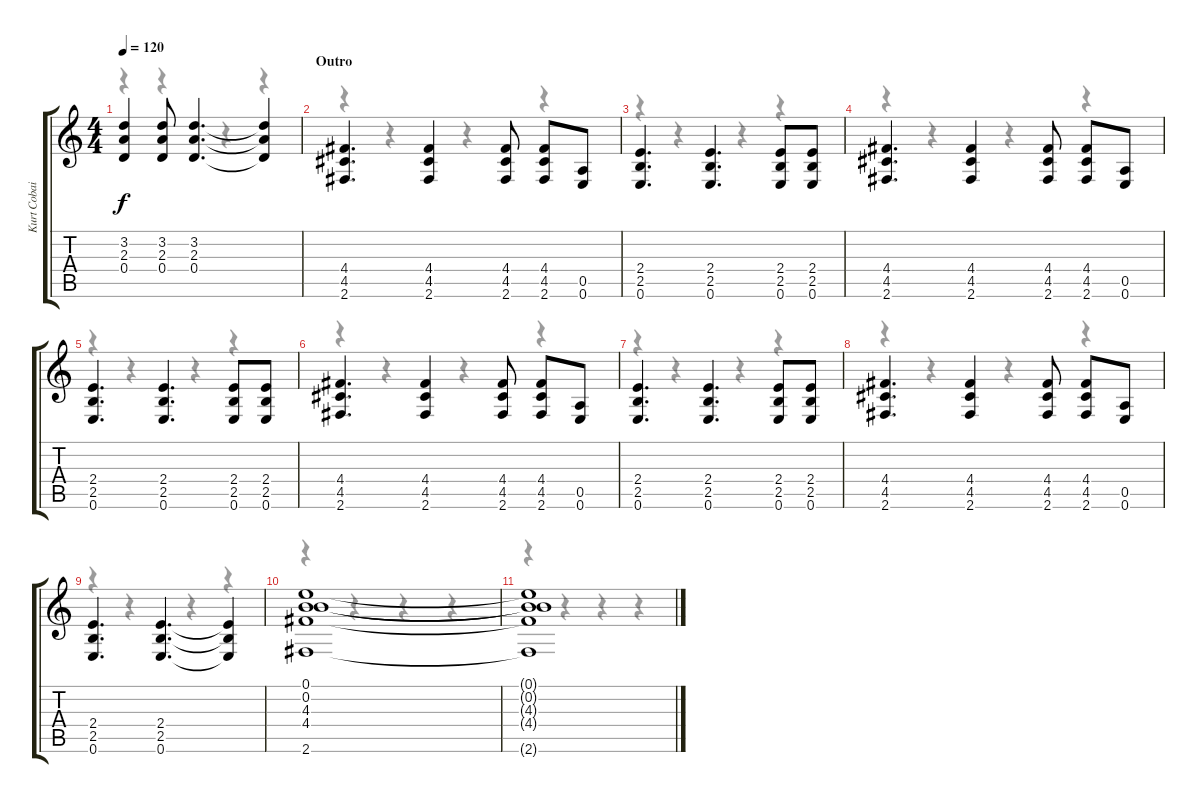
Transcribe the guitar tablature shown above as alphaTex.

\track ("Kurt Cobain (Distortion)" "Kurt Cobai") {instrument distortionguitar}
\staff {score tabs}
\tuning (E4 B3 G3 D3 A2 E2) {hide}
\voice
\ts (4 4)
\tempo 120
\clef g2
\ks c
(3.2 2.3 0.4).4{dy f} (3.2 2.3 0.4).8 (3.2 2.3 0.4).4{d} (3.2{t} 2.3{t} 0.4{t}).4 |
\section ("" "Outro")
(4.4 4.5 2.6).4{d} (4.4 4.5 2.6).4 (4.4 4.5 2.6).8 (4.4 4.5 2.6).8 (0.5 0.6).8 |
(2.4 2.5 0.6).4{d} (2.4 2.5 0.6).4{d} (2.4 2.5 0.6).8 (2.4 2.5 0.6).8 |
(4.4 4.5 2.6).4{d} (4.4 4.5 2.6).4 (4.4 4.5 2.6).8 (4.4 4.5 2.6).8 (0.5 0.6).8 |
(2.4 2.5 0.6).4{d} (2.4 2.5 0.6).4{d} (2.4 2.5 0.6).8 (2.4 2.5 0.6).8 |
(4.4 4.5 2.6).4{d} (4.4 4.5 2.6).4 (4.4 4.5 2.6).8 (4.4 4.5 2.6).8 (0.5 0.6).8 |
(2.4 2.5 0.6).4{d} (2.4 2.5 0.6).4{d} (2.4 2.5 0.6).8 (2.4 2.5 0.6).8 |
(4.4 4.5 2.6).4{d} (4.4 4.5 2.6).4 (4.4 4.5 2.6).8 (4.4 4.5 2.6).8 (0.5 0.6).8 |
(2.4 2.5 0.6).4{d} (2.4 2.5 0.6).4{d} (2.4{t} 2.5{t} 0.6{t}).4 |
(0.1 0.2 4.3 4.4 2.6).1 |
(0.1{t} 0.2{t} 4.3{t} 4.4{t} 2.6{t}).1
\voice
\clef g2
\ottava regular
\simile none
\ks c
r.4{dy f} r.4 r.4 r.4 |
r.4 r.4 r.4 r.4 |
r.4 r.4 r.4 r.4 |
r.4 r.4 r.4 r.4 |
r.4 r.4 r.4 r.4 |
r.4 r.4 r.4 r.4 |
r.4 r.4 r.4 r.4 |
r.4 r.4 r.4 r.4 |
r.4 r.4 r.4 r.4 |
r.4 r.4 r.4 r.4 |
r.4 r.4 r.4 r.4
